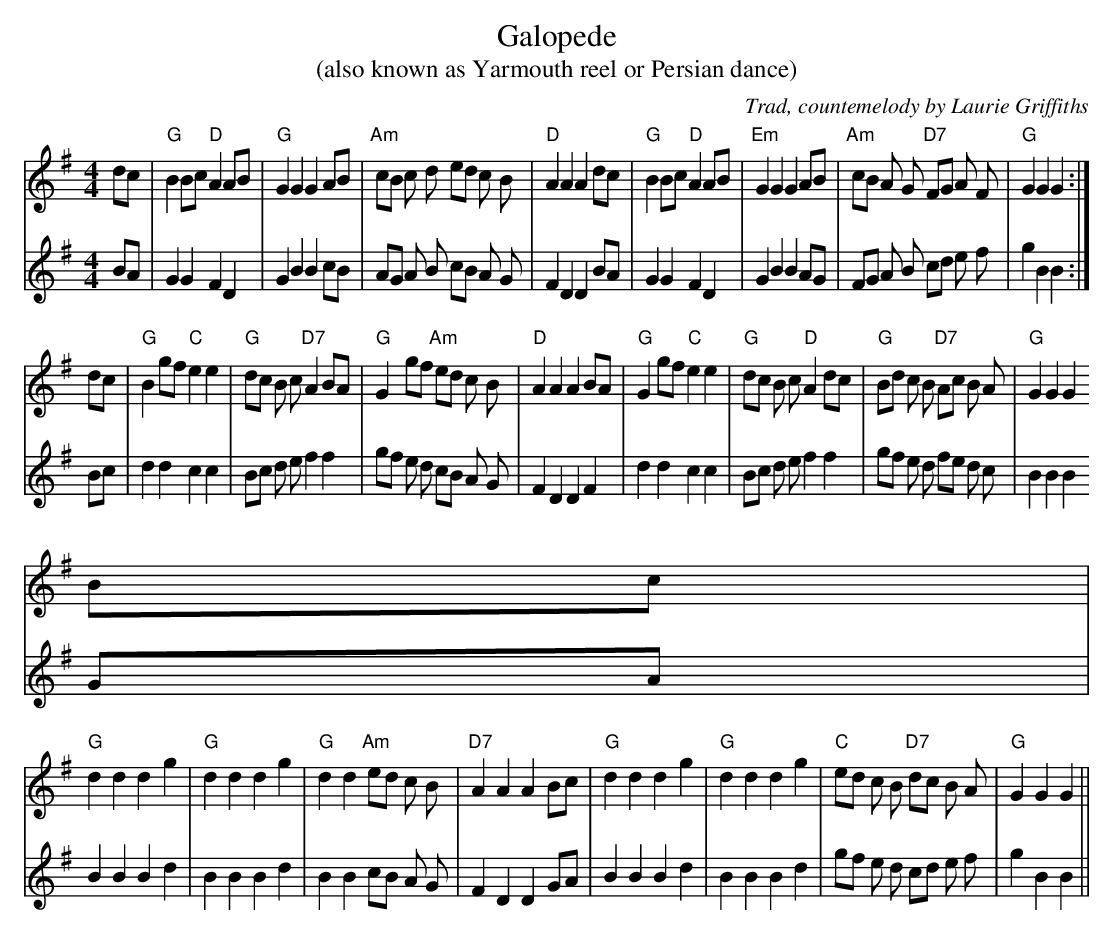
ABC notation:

X:1
T:Galopede
T:(also known as Yarmouth reel or Persian dance)
C:Trad, countemelody by Laurie Griffiths
L:1/8
M:4/4
K:G
V:1
dc | "G"B2Bc "D"A2AB | "G"G2G2G2AB |\
"Am"cB c d ed c B | "D"A2A2A2dc |\
"G"B2Bc "D"A2AB | "Em"G2G2G2AB |\
"Am"cB A G "D7"FG A F | "G"G2G2G2:|
dc | "G"B2gf "C"e2e2| "G"dc B c "D7"A2BA |\
"G"G2gf "Am"ed c B | "D"A2A2A2BA |\
"G"G2gf "C"e2e2| "G"dc B c "D"A2dc |\
"G"Bd c B "D7"Ac B A | "G"G2G2G2
Bc |
"G"d2d2d2g2| "G"d2d2d2g2|\
"G"d2d2"Am"ed c B | "D7"A2A2A2Bc |\
"G"d2d2d2g2| "G"d2d2d2g2|\
"C"ed c B "D7"dc B A | "G"G2G2G2||
V:2
L:1/8
M:4/4
K:G
BA | G2G2F2D2| G2B2B2cB |\
AG A B cB A G | F2D2D2BA |\
G2G2F2D2| G2B2B2AG |\
FG A B cd e f | g2B2B2:|
Bc | d2d2c2c2| Bc d e f2f2|\
gf e d cB A G | F2D2D2F2|\
d2d2c2c2| Bc d e f2f2|\
gf e d fe d c | B2B2B2
GA | B2B2B2d2| B2B2B2d2|\
B2B2cB A G | F2D2D2GA |\
B2B2B2d2| B2B2B2d2|\
gf e d cd e f | g2B2B2||
